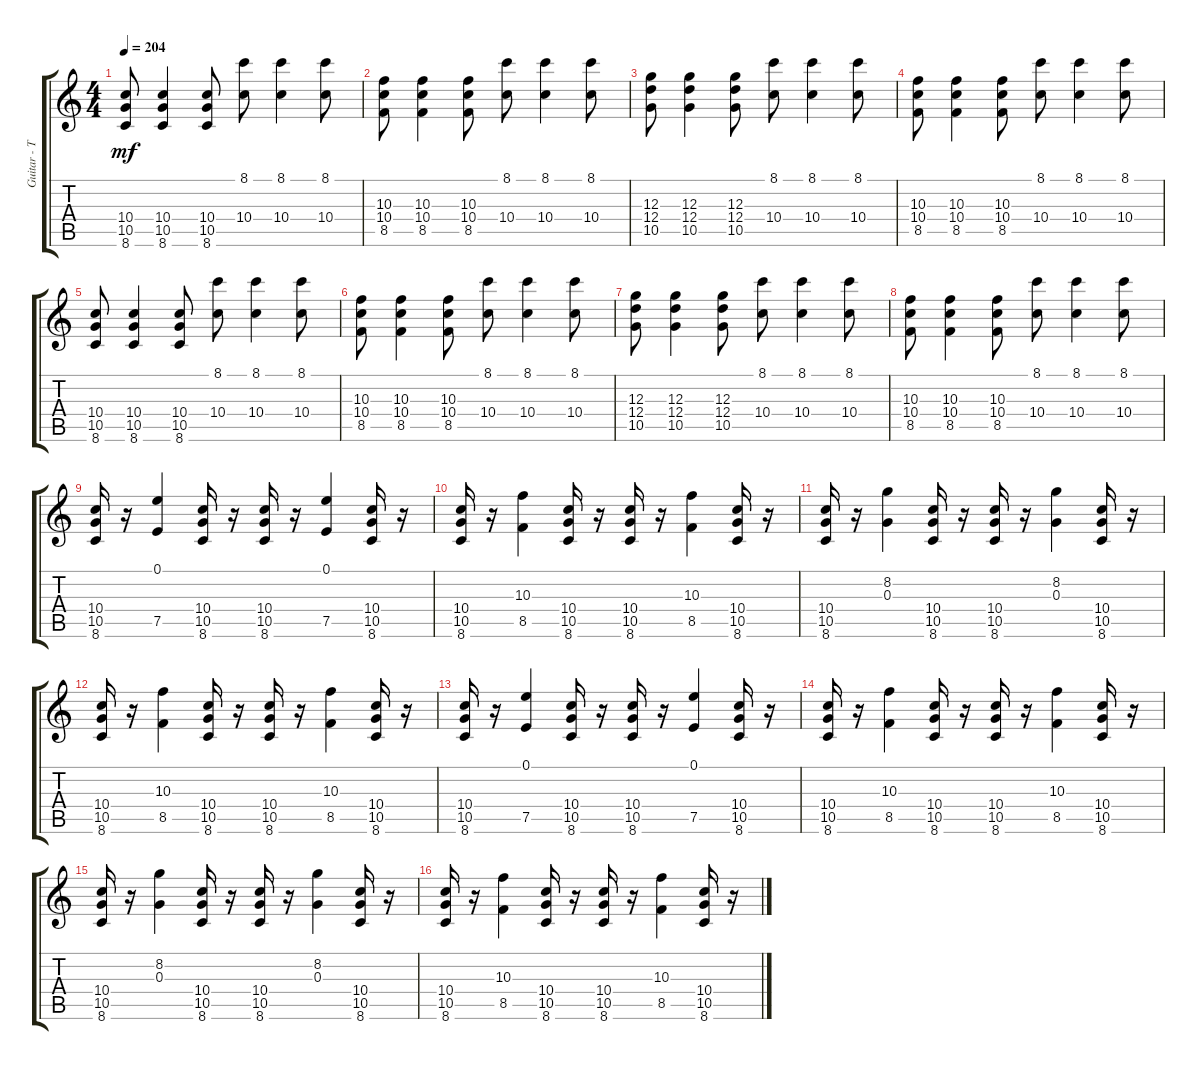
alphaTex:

\track ("Guitar - Tom" "Guitar - T") {instrument distortionguitar}
\staff {score tabs}
\tuning (E4 B3 G3 D3 A2 E2) {hide}
\ts (4 4)
\tempo 204
\clef g2
\ks c
(10.4 10.5 8.6).8{dy mf} (10.4 10.5 8.6).4 (10.4 10.5 8.6).8 (8.1 10.4).8 (8.1 10.4).4 (8.1 10.4).8 |
(10.3 10.4 8.5).8 (10.3 10.4 8.5).4 (10.3 10.4 8.5).8 (8.1 10.4).8 (8.1 10.4).4 (8.1 10.4).8 |
(12.3 12.4 10.5).8 (12.3 12.4 10.5).4 (12.3 12.4 10.5).8 (8.1 10.4).8 (8.1 10.4).4 (8.1 10.4).8 |
(10.3 10.4 8.5).8 (10.3 10.4 8.5).4 (10.3 10.4 8.5).8 (8.1 10.4).8 (8.1 10.4).4 (8.1 10.4).8 |
(10.4 10.5 8.6).8 (10.4 10.5 8.6).4 (10.4 10.5 8.6).8 (8.1 10.4).8 (8.1 10.4).4 (8.1 10.4).8 |
(10.3 10.4 8.5).8 (10.3 10.4 8.5).4 (10.3 10.4 8.5).8 (8.1 10.4).8 (8.1 10.4).4 (8.1 10.4).8 |
(12.3 12.4 10.5).8 (12.3 12.4 10.5).4 (12.3 12.4 10.5).8 (8.1 10.4).8 (8.1 10.4).4 (8.1 10.4).8 |
(10.3 10.4 8.5).8 (10.3 10.4 8.5).4 (10.3 10.4 8.5).8 (8.1 10.4).8 (8.1 10.4).4 (8.1 10.4).8 |
(10.4 10.5 8.6).16 r.16 (0.1 7.5).4 (10.4 10.5 8.6).16 r.16 (10.4 10.5 8.6).16 r.16 (0.1 7.5).4 (10.4 10.5 8.6).16 r.16 |
(10.4 10.5 8.6).16 r.16 (10.3 8.5).4 (10.4 10.5 8.6).16 r.16 (10.4 10.5 8.6).16 r.16 (10.3 8.5).4 (10.4 10.5 8.6).16 r.16 |
(10.4 10.5 8.6).16 r.16 (8.2 0.3).4 (10.4 10.5 8.6).16 r.16 (10.4 10.5 8.6).16 r.16 (8.2 0.3).4 (10.4 10.5 8.6).16 r.16 |
(10.4 10.5 8.6).16 r.16 (10.3 8.5).4 (10.4 10.5 8.6).16 r.16 (10.4 10.5 8.6).16 r.16 (10.3 8.5).4 (10.4 10.5 8.6).16 r.16 |
(10.4 10.5 8.6).16 r.16 (0.1 7.5).4 (10.4 10.5 8.6).16 r.16 (10.4 10.5 8.6).16 r.16 (0.1 7.5).4 (10.4 10.5 8.6).16 r.16 |
(10.4 10.5 8.6).16 r.16 (10.3 8.5).4 (10.4 10.5 8.6).16 r.16 (10.4 10.5 8.6).16 r.16 (10.3 8.5).4 (10.4 10.5 8.6).16 r.16 |
(10.4 10.5 8.6).16 r.16 (8.2 0.3).4 (10.4 10.5 8.6).16 r.16 (10.4 10.5 8.6).16 r.16 (8.2 0.3).4 (10.4 10.5 8.6).16 r.16 |
(10.4 10.5 8.6).16 r.16 (10.3 8.5).4 (10.4 10.5 8.6).16 r.16 (10.4 10.5 8.6).16 r.16 (10.3 8.5).4 (10.4 10.5 8.6).16 r.16
